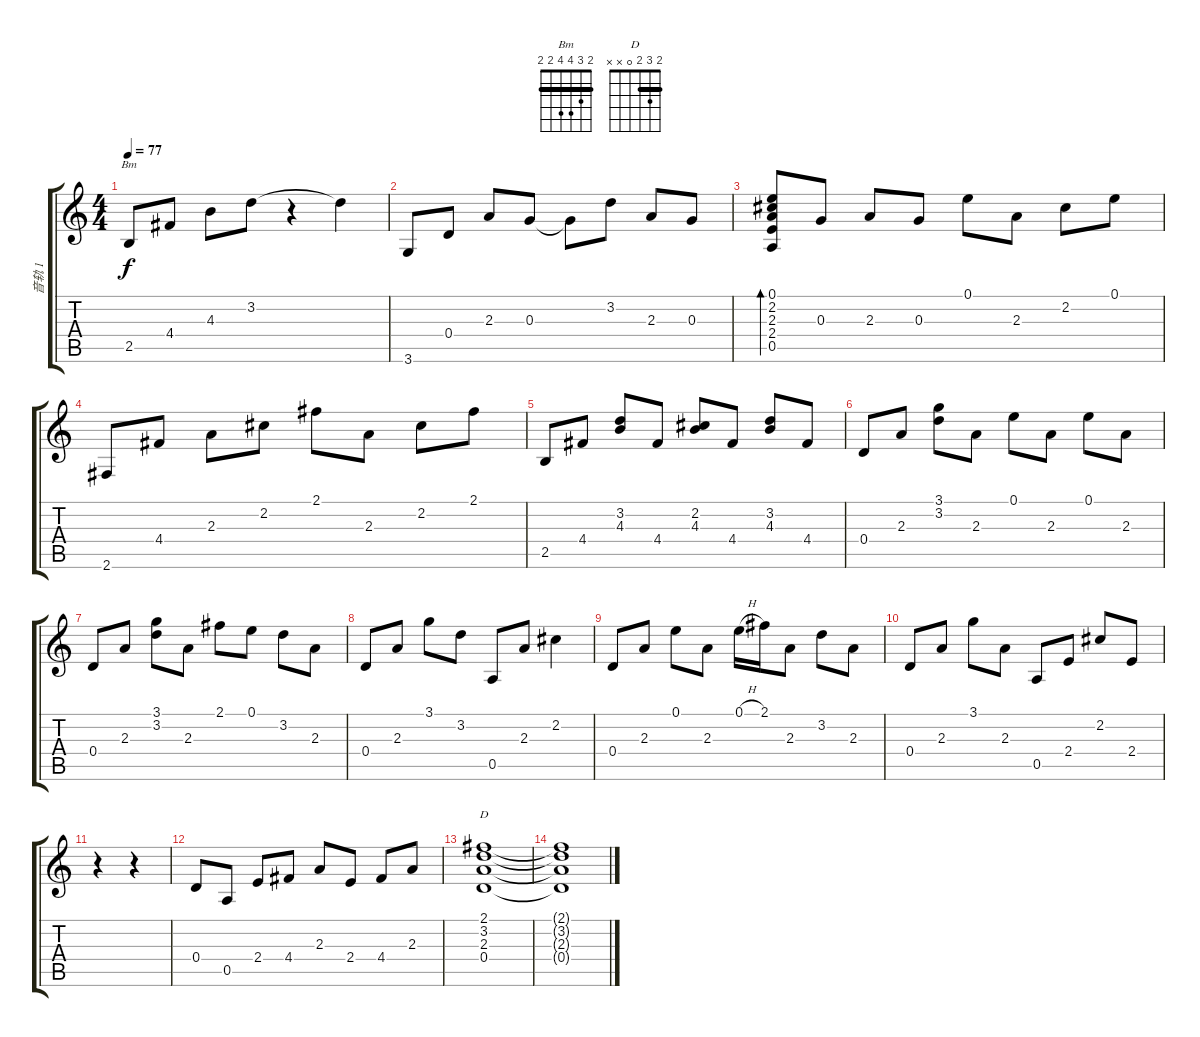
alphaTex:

\track ("音轨 1" "音轨 1") {instrument acousticguitarsteel}
\staff {score tabs}
\tuning (E4 B3 G3 D3 A2 E2) {hide}
\chord ("Bm" 2 3 4 4 2 2) {barre 2}
\chord ("D" 2 3 2 0 x x) {barre 2}
\ts (4 4)
\tempo 77
\clef g2
\ks c
2.5.8{ch "Bm" dy f} 4.4.8 4.3.8 3.2.8 r.4 3.2{t}.4 |
3.6.8 0.4.8 2.3.8 0.3.8 0.3{t}.8 3.2.8 2.3.8 0.3.8 |
(0.1 2.2 2.3 2.4 0.5).8{bd 240} 0.3.8 2.3.8 0.3.8 0.1.8 2.3.8 2.2.8 0.1.8 |
2.6.8 4.4.8 2.3.8 2.2.8 2.1.8 2.3.8 2.2.8 2.1.8 |
2.5.8 4.4.8 (3.2 4.3).8 4.4.8 (2.2 4.3).8 4.4.8 (3.2 4.3).8 4.4.8 |
0.4.8 2.3.8 (3.1 3.2).8 2.3.8 0.1.8 2.3.8 0.1.8 2.3.8 |
0.4.8 2.3.8 (3.1 3.2).8 2.3.8 2.1.8 0.1.8 3.2.8 2.3.8 |
0.4.8 2.3.8 3.1.8 3.2.8 0.5.8 2.3.8 2.2.4 |
0.4.8 2.3.8 0.1.8 2.3.8 0.1{h}.16 2.1.16 2.3.8 3.2.8 2.3.8 |
0.4.8 2.3.8 3.1.8 2.3.8 0.5.8 2.4.8 2.2.8 2.4.8 |
r.4 r.4 |
0.4.8 0.5.8 2.4.8 4.4.8 2.3.8 2.4.8 4.4.8 2.3.8 |
(2.1 3.2 2.3 0.4).1{ch "D"} |
(2.1{t} 3.2{t} 2.3{t} 0.4{t}).1
